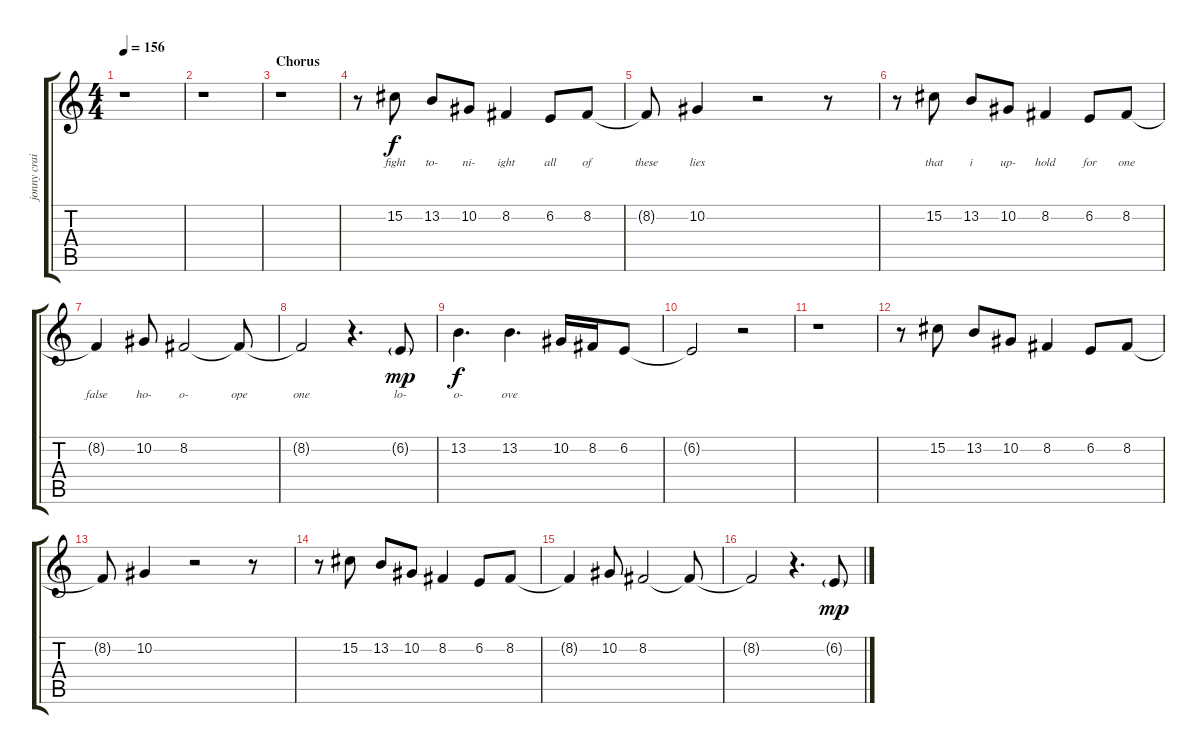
\track ("jonny craig" "jonny crai") {instrument baritonesax}
\staff {score tabs}
\tuning (Eb4 Bb3 Gb3 Db3 Ab2 Db2) {hide}
\ts (4 4)
\tempo 156
\clef g2
\ks c
r.1{dy f} |
r.1 |
\section ("" "Chorus")
r.1 |
r.8 15.2.8{lyrics (0 "fight") lyrics (1 "") lyrics (2 "") lyrics (3 "") lyrics (4 "")} 13.2.8{lyrics (0 "to-") lyrics (1 "") lyrics (2 "") lyrics (3 "") lyrics (4 "")} 10.2.8{lyrics (0 "ni-") lyrics (1 "") lyrics (2 "") lyrics (3 "") lyrics (4 "")} 8.2.4{lyrics (0 "ight") lyrics (1 "") lyrics (2 "") lyrics (3 "") lyrics (4 "")} 6.2.8{lyrics (0 "all") lyrics (1 "") lyrics (2 "") lyrics (3 "") lyrics (4 "")} 8.2.8{lyrics (0 "of") lyrics (1 "") lyrics (2 "") lyrics (3 "") lyrics (4 "")} |
8.2{t}.8{lyrics (0 "these") lyrics (1 "") lyrics (2 "") lyrics (3 "") lyrics (4 "")} 10.2.4{lyrics (0 "lies") lyrics (1 "") lyrics (2 "") lyrics (3 "") lyrics (4 "")} r.2 r.8 |
r.8 15.2.8{lyrics (0 "that") lyrics (1 "") lyrics (2 "") lyrics (3 "") lyrics (4 "")} 13.2.8{lyrics (0 "i") lyrics (1 "") lyrics (2 "") lyrics (3 "") lyrics (4 "")} 10.2.8{lyrics (0 "up-") lyrics (1 "") lyrics (2 "") lyrics (3 "") lyrics (4 "")} 8.2.4{lyrics (0 "hold") lyrics (1 "") lyrics (2 "") lyrics (3 "") lyrics (4 "")} 6.2.8{lyrics (0 "for") lyrics (1 "") lyrics (2 "") lyrics (3 "") lyrics (4 "")} 8.2.8{lyrics (0 "one") lyrics (1 "") lyrics (2 "") lyrics (3 "") lyrics (4 "")} |
8.2{t}.4{lyrics (0 "false") lyrics (1 "") lyrics (2 "") lyrics (3 "") lyrics (4 "")} 10.2.8{lyrics (0 "ho-") lyrics (1 "") lyrics (2 "") lyrics (3 "") lyrics (4 "")} 8.2.2{lyrics (0 "o-") lyrics (1 "") lyrics (2 "") lyrics (3 "") lyrics (4 "")} 8.2{t}.8{lyrics (0 "ope") lyrics (1 "") lyrics (2 "") lyrics (3 "") lyrics (4 "")} |
8.2{t}.2{lyrics (0 "one") lyrics (1 "") lyrics (2 "") lyrics (3 "") lyrics (4 "")} r.4{d} 6.2{g}.8{lyrics (0 "lo-") lyrics (1 "") lyrics (2 "") lyrics (3 "") lyrics (4 "") dy mp} |
13.2.4{d lyrics (0 "o-") lyrics (1 "") lyrics (2 "") lyrics (3 "") lyrics (4 "") dy f} 13.2.4{d lyrics (0 "ove") lyrics (1 "") lyrics (2 "") lyrics (3 "") lyrics (4 "")} 10.2.16 8.2.16 6.2.8 |
6.2{t}.2 r.2 |
r.1 |
r.8 15.2.8 13.2.8 10.2.8 8.2.4 6.2.8 8.2.8 |
8.2{t}.8 10.2.4 r.2 r.8 |
r.8 15.2.8 13.2.8 10.2.8 8.2.4 6.2.8 8.2.8 |
8.2{t}.4 10.2.8 8.2.2 8.2{t}.8 |
8.2{t}.2 r.4{d} 6.2{g}.8{dy mp}
